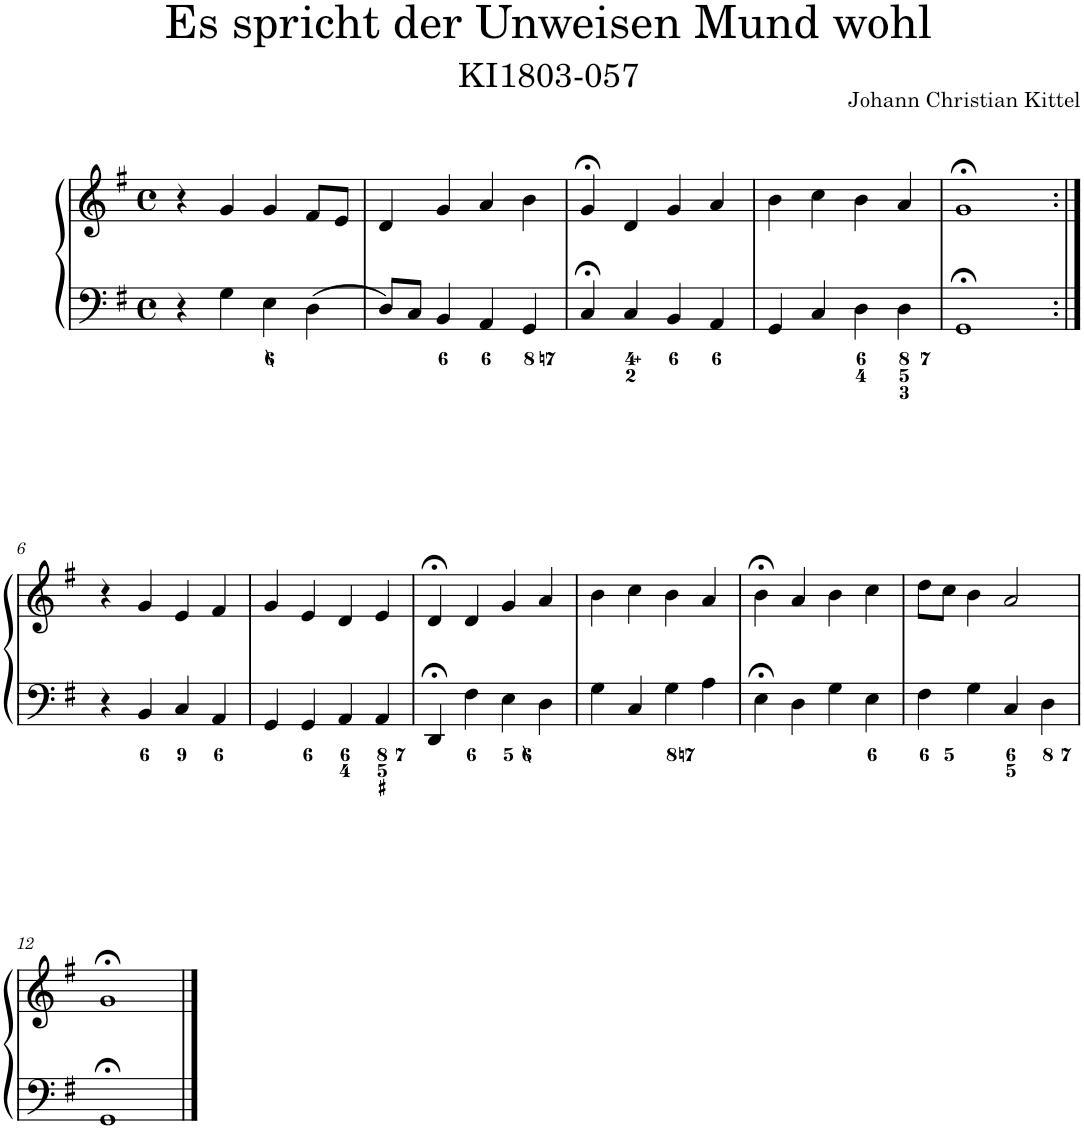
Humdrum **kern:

**kern	**kern
*part1	*part1
*staff2	*staff1
*I"Piano	*
*I'Pno.	*
*clefF4	*clefG2
*k[f#]	*k[f#]
*M4/4	*M4/4
*met(c)	*met(c)
=1	=1
4r	4r
4G\	4g/
4E\	4g/
4D\	8f#/L
.	8e/J
=2	=2
8D/L	4d/
8C/J	.
4BB/	4g/
4AA/	4a/
4GG/	4b\
=3	=3
4C;</	4g;</
4C/	4d/
4BB/	4g/
4AA/	4a/
=4	=4
4GG/	4b\
4C/	4cc\
4D\	4b\
4D\	4a/
=5	=5
1GG;<	1g;<
!!LO:LB:g=z
=6:|!	=6:|!
4r	4r
4BB/	4g/
4C/	4e/
4AA/	4f#/
=7	=7
4GG/	4g/
4GG/	4e/
4AA/	4d/
4AA/	4e/
=8	=8
4DD;</	4d;</
4F#\	4d/
4E\	4g/
4D\	4a/
=9	=9
4G\	4b\
4C/	4cc\
4G\	4b\
4A\	4a/
=10	=10
4E;<\	4b;<\
4D\	4a/
4G\	4b\
4E\	4cc\
=11	=11
4F#\	8dd\L
.	8cc\J
4G\	4b\
4C/	2a/
4D\	.
!!LO:LB:g=z
=12	=12
1GG;<	1g;<
==	==
*-	*-
